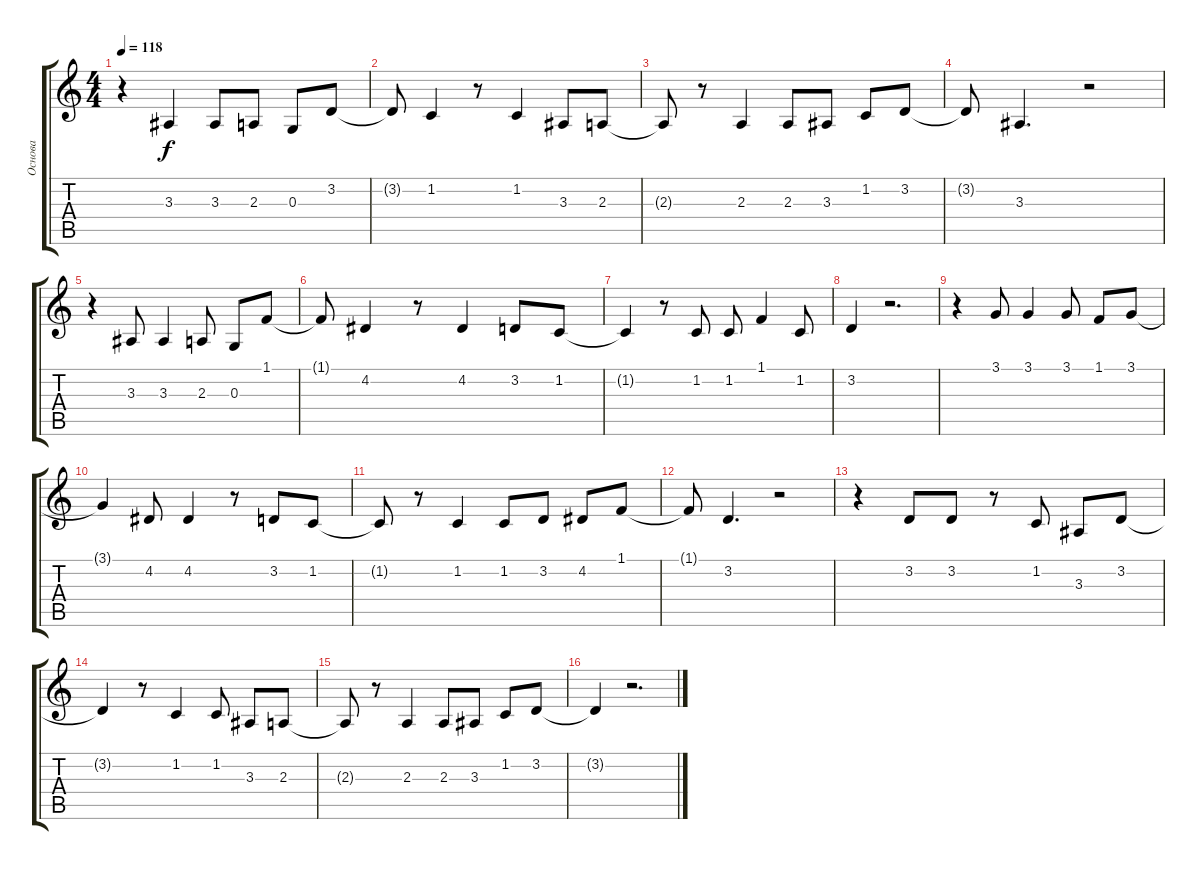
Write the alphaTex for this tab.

\track ("Основа" "Основа") {instrument harpsichord}
\staff {score tabs}
\tuning (E4 B3 G3 D3 A2 E2) {hide}
\ts (4 4)
\tempo 118
\clef g2
\ks c
r.4{dy f} 3.3.4 3.3.8 2.3.8 0.3.8 3.2.8 |
3.2{t}.8 1.2.4 r.8 1.2.4 3.3.8 2.3.8 |
2.3{t}.8 r.8 2.3.4 2.3.8 3.3.8 1.2.8 3.2.8 |
3.2{t}.8 3.3.4{d} r.2 |
r.4 3.3.8 3.3.4 2.3.8 0.3.8 1.1.8 |
1.1{t}.8 4.2.4 r.8 4.2.4 3.2.8 1.2.8 |
1.2{t}.4 r.8 1.2.8 1.2.8 1.1.4 1.2.8 |
3.2.4 r.2{d} |
r.4 3.1.8 3.1.4 3.1.8 1.1.8 3.1.8 |
3.1{t}.4 4.2.8 4.2.4 r.8 3.2.8 1.2.8 |
1.2{t}.8 r.8 1.2.4 1.2.8 3.2.8 4.2.8 1.1.8 |
1.1{t}.8 3.2.4{d} r.2 |
r.4 3.2.8 3.2.8 r.8 1.2.8 3.3.8 3.2.8 |
3.2{t}.4 r.8 1.2.4 1.2.8 3.3.8 2.3.8 |
2.3{t}.8 r.8 2.3.4 2.3.8 3.3.8 1.2.8 3.2.8 |
3.2{t}.4 r.2{d}
